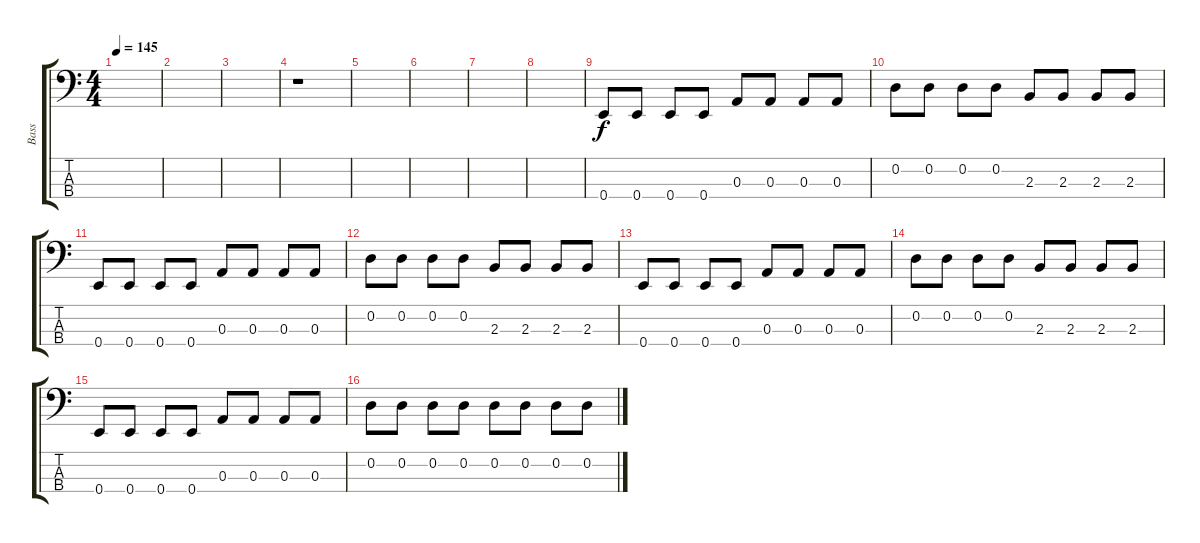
\track ("Bass" "Bass") {instrument electricbassfinger}
\staff {score tabs}
\tuning (G2 D2 A1 E1) {hide}
\ts (4 4)
\tempo 145
\clef f4
\ks c
|
|
|
r.1 |
|
|
|
|
0.4.8 0.4.8 0.4.8 0.4.8 0.3.8 0.3.8 0.3.8 0.3.8 |
0.2.8 0.2.8 0.2.8 0.2.8 2.3.8 2.3.8 2.3.8 2.3.8 |
0.4.8 0.4.8 0.4.8 0.4.8 0.3.8 0.3.8 0.3.8 0.3.8 |
0.2.8 0.2.8 0.2.8 0.2.8 2.3.8 2.3.8 2.3.8 2.3.8 |
0.4.8 0.4.8 0.4.8 0.4.8 0.3.8 0.3.8 0.3.8 0.3.8 |
0.2.8 0.2.8 0.2.8 0.2.8 2.3.8 2.3.8 2.3.8 2.3.8 |
0.4.8 0.4.8 0.4.8 0.4.8 0.3.8 0.3.8 0.3.8 0.3.8 |
0.2.8 0.2.8 0.2.8 0.2.8 0.2.8 0.2.8 0.2.8 0.2.8
